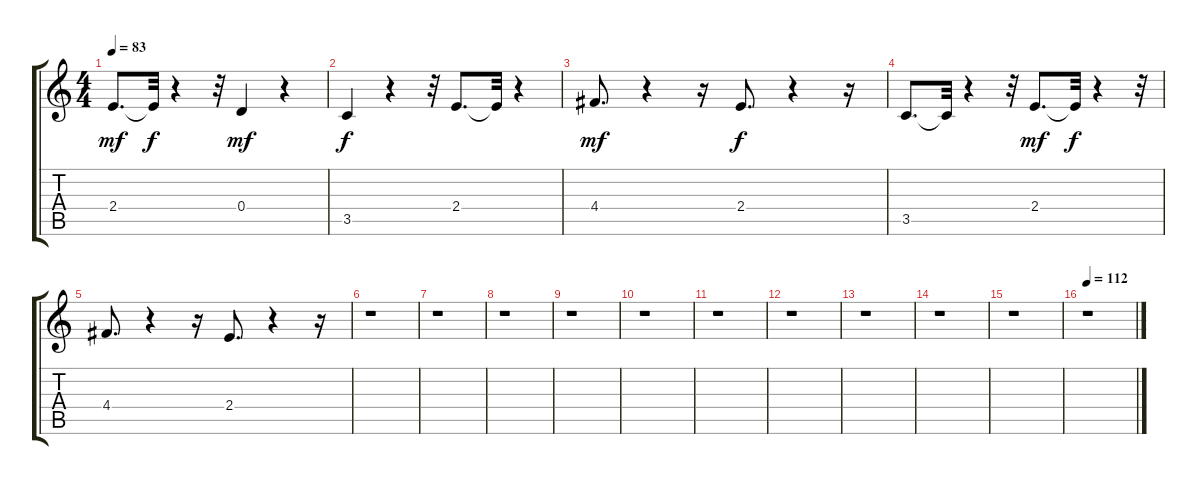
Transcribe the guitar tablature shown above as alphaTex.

\track "" {instrument acousticguitarnylon}
\staff {score tabs}
\tuning (E4 B3 G3 D3 A2 E2) {hide}
\ts (4 4)
\tempo 83
\clef g2
\ks c
2.4.8{d dy mf} 2.4{t}.32{dy f} r.4 r.32 0.4.4{dy mf} r.4 |
3.5.4{dy f} r.4 r.32 2.4.8{d} 2.4{t}.32 r.4 |
4.4.8{d dy mf} r.4 r.16 2.4.8{d dy f} r.4 r.16 |
3.5.8{d} 3.5{t}.32 r.4 r.32 2.4.8{d dy mf} 2.4{t}.32{dy f} r.4 r.32 |
4.4.8{d} r.4 r.16 2.4.8{d} r.4 r.16 |
r.1 |
r.1 |
r.1 |
r.1 |
r.1 |
r.1 |
r.1 |
r.1 |
r.1 |
r.1 |
\tempo 112
r.1
